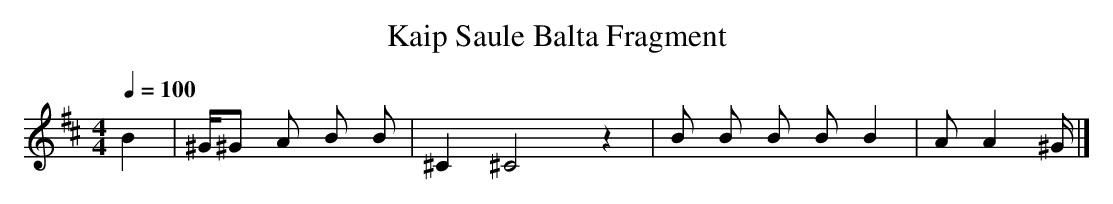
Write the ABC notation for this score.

X:1
T:Kaip Saule Balta Fragment
M:4/4
L:1/8
Q:1/4=100
K:Bm
B2 | ^G/^G A B B | ^C2 ^C4 z2 | B B B B B2 | A A2 ^G/ |]
